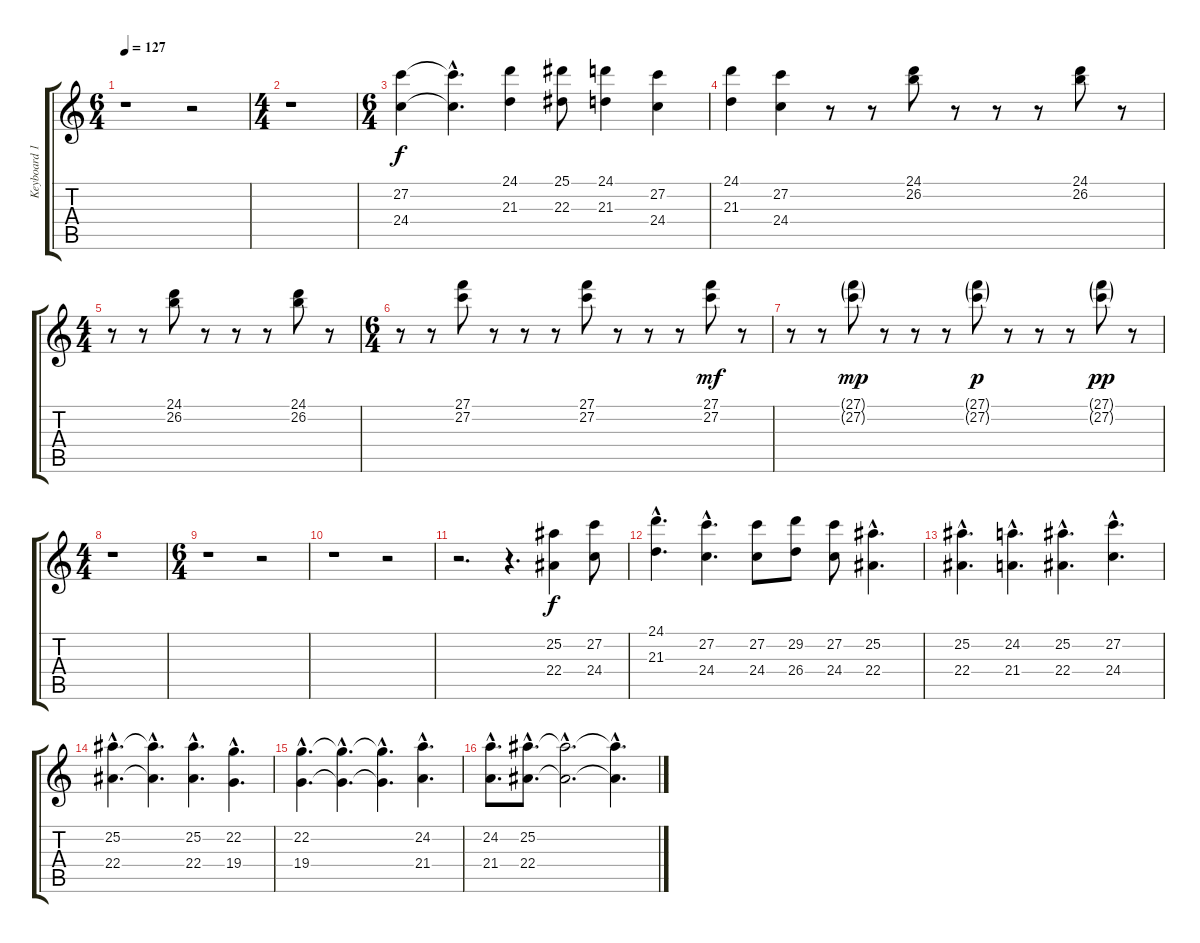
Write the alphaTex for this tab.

\track ("Keyboard 1" "Keyboard 1") {instrument stringensemble1}
\staff {score tabs}
\tuning (D4 A3 F3 C3 G2 C2) {hide}
\ts (6 4)
\tempo 127
\clef g2
\ks c
r.1{dy f} r.2 |
\ts (4 4)
r.1 |
\ts (6 4)
(27.2 24.4).4{instrument stringensemble1} (27.2{hac t} 24.4{hac t}).4{d} (24.1 21.3).4 (25.1 22.3).8 (24.1 21.3).4 (27.2 24.4).4 |
(24.1 21.3).4 (27.2 24.4).4 r.8 r.8 (24.1 26.2).8 r.8 r.8 r.8 (24.1 26.2).8 r.8 |
\ts (4 4)
r.8 r.8 (24.1 26.2).8 r.8 r.8 r.8 (24.1 26.2).8 r.8 |
\ts (6 4)
r.8 r.8 (27.1 27.2).8 r.8 r.8 r.8 (27.1 27.2).8 r.8 r.8 r.8 (27.1 27.2).8{dy mf} r.8 |
r.8 r.8 (27.1{g} 27.2{g}).8{dy mp} r.8 r.8 r.8 (27.1{g} 27.2{g}).8{dy p} r.8 r.8 r.8 (27.1{g} 27.2{g}).8{dy pp} r.8 |
\ts (4 4)
r.1 |
\ts (6 4)
\section ("" "")
r.1 r.2 |
r.1 r.2 |
r.2{d} r.4{d} (25.2 22.4).4{dy f} (27.2 24.4).8 |
(24.1{hac} 21.3{hac}).4{d} (27.2{hac} 24.4{hac}).4{d} (27.2 24.4).8 (29.2 26.4).8 (27.2 24.4).8 (25.2{hac} 22.4{hac}).4{d} |
\section ("" "")
(25.2{hac} 22.4{hac}).4{d} (24.2{hac} 21.4{hac}).4{d} (25.2{hac} 22.4{hac}).4{d} (27.2{hac} 24.4{hac}).4{d} |
(25.2{hac} 22.4{hac}).4{d} (25.2{hac t} 22.4{hac t}).4{d} (25.2{hac} 22.4{hac}).4{d} (22.2{hac} 19.4{hac}).4{d} |
\section ("" "")
(22.2{hac} 19.4{hac}).4{d} (22.2{hac t} 19.4{hac t}).4{d} (22.2{hac t} 19.4{hac t}).4{d} (24.2{hac} 21.4{hac}).4{d} |
(24.2{hac} 21.4{hac}).8{d} (25.2{hac} 22.4{hac}).8{d} (25.2{hac t} 22.4{hac t}).2{d} (25.2{hac t} 22.4{hac t}).4{d}
